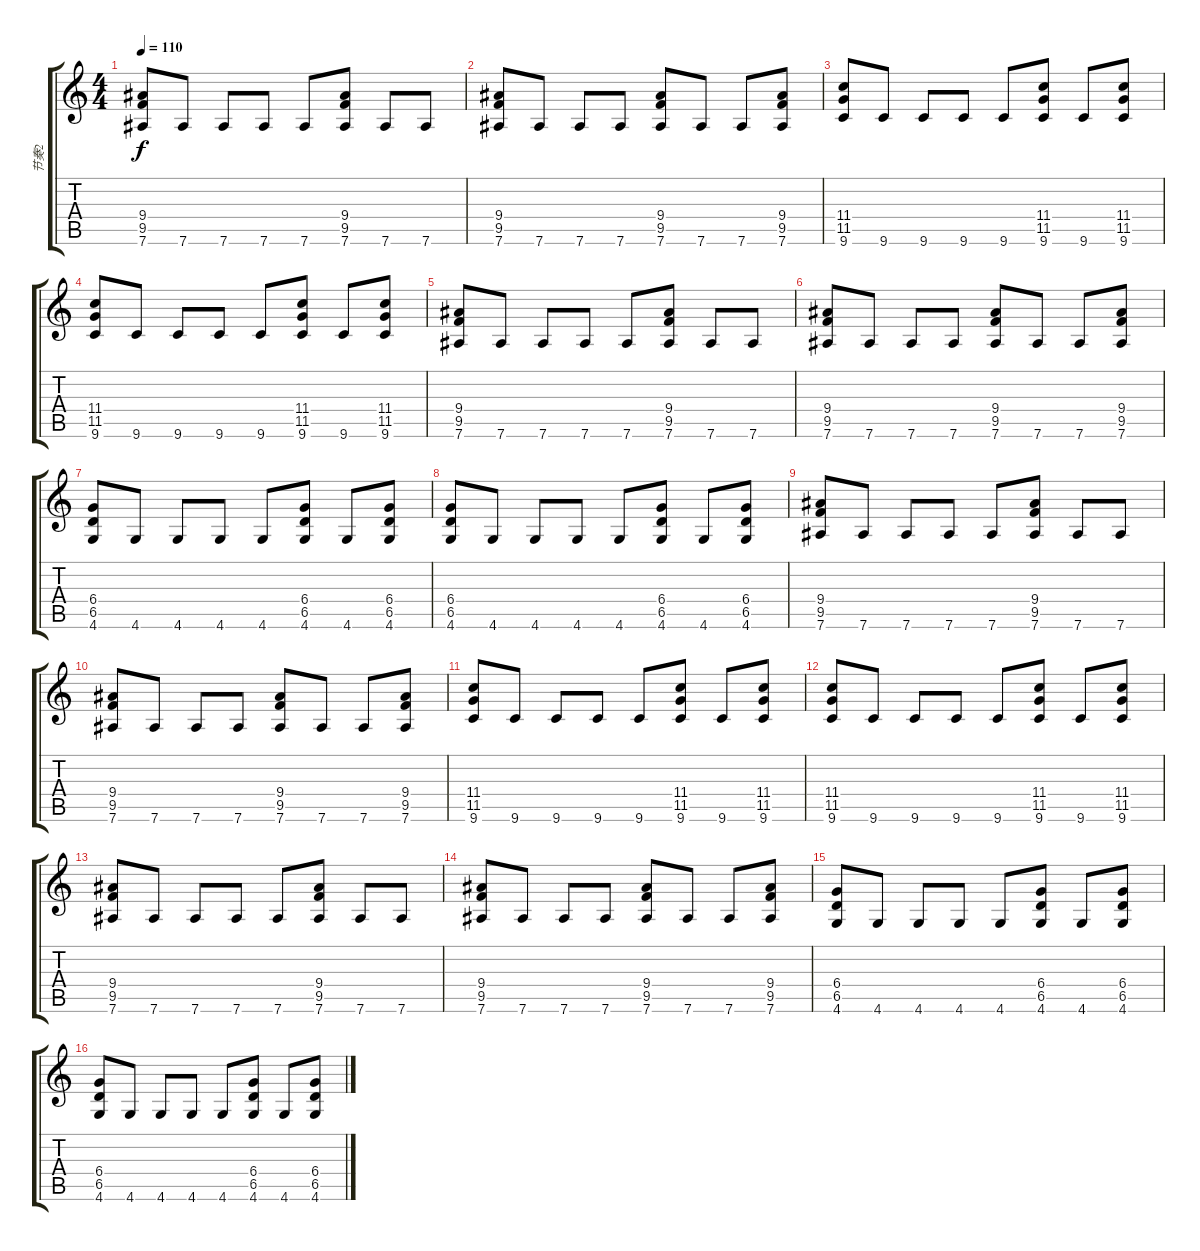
\track ("节奏2" "节奏2") {instrument distortionguitar}
\staff {score tabs}
\tuning (Eb4 Bb3 Gb3 Db3 Ab2 Eb2) {hide}
\ts (4 4)
\tempo 110
\clef g2
\ks c
(9.4 9.5 7.6).8{dy f} 7.6.8 7.6.8 7.6.8 7.6.8 (9.4 9.5 7.6).8 7.6.8 7.6.8 |
(9.4 9.5 7.6).8 7.6.8 7.6.8 7.6.8 (9.4 9.5 7.6).8 7.6.8 7.6.8 (9.4 9.5 7.6).8 |
(11.4 11.5 9.6).8 9.6.8 9.6.8 9.6.8 9.6.8 (11.4 11.5 9.6).8 9.6.8 (11.4 11.5 9.6).8 |
(11.4 11.5 9.6).8 9.6.8 9.6.8 9.6.8 9.6.8 (11.4 11.5 9.6).8 9.6.8 (11.4 11.5 9.6).8 |
(9.4 9.5 7.6).8 7.6.8 7.6.8 7.6.8 7.6.8 (9.4 9.5 7.6).8 7.6.8 7.6.8 |
(9.4 9.5 7.6).8 7.6.8 7.6.8 7.6.8 (9.4 9.5 7.6).8 7.6.8 7.6.8 (9.4 9.5 7.6).8 |
(6.4 6.5 4.6).8 4.6.8 4.6.8 4.6.8 4.6.8 (6.4 6.5 4.6).8 4.6.8 (6.4 6.5 4.6).8 |
(6.4 6.5 4.6).8 4.6.8 4.6.8 4.6.8 4.6.8 (6.4 6.5 4.6).8 4.6.8 (6.4 6.5 4.6).8 |
(9.4 9.5 7.6).8 7.6.8 7.6.8 7.6.8 7.6.8 (9.4 9.5 7.6).8 7.6.8 7.6.8 |
(9.4 9.5 7.6).8 7.6.8 7.6.8 7.6.8 (9.4 9.5 7.6).8 7.6.8 7.6.8 (9.4 9.5 7.6).8 |
(11.4 11.5 9.6).8 9.6.8 9.6.8 9.6.8 9.6.8 (11.4 11.5 9.6).8 9.6.8 (11.4 11.5 9.6).8 |
(11.4 11.5 9.6).8 9.6.8 9.6.8 9.6.8 9.6.8 (11.4 11.5 9.6).8 9.6.8 (11.4 11.5 9.6).8 |
(9.4 9.5 7.6).8 7.6.8 7.6.8 7.6.8 7.6.8 (9.4 9.5 7.6).8 7.6.8 7.6.8 |
(9.4 9.5 7.6).8 7.6.8 7.6.8 7.6.8 (9.4 9.5 7.6).8 7.6.8 7.6.8 (9.4 9.5 7.6).8 |
(6.4 6.5 4.6).8 4.6.8 4.6.8 4.6.8 4.6.8 (6.4 6.5 4.6).8 4.6.8 (6.4 6.5 4.6).8 |
(6.4 6.5 4.6).8 4.6.8 4.6.8 4.6.8 4.6.8 (6.4 6.5 4.6).8 4.6.8 (6.4 6.5 4.6).8
